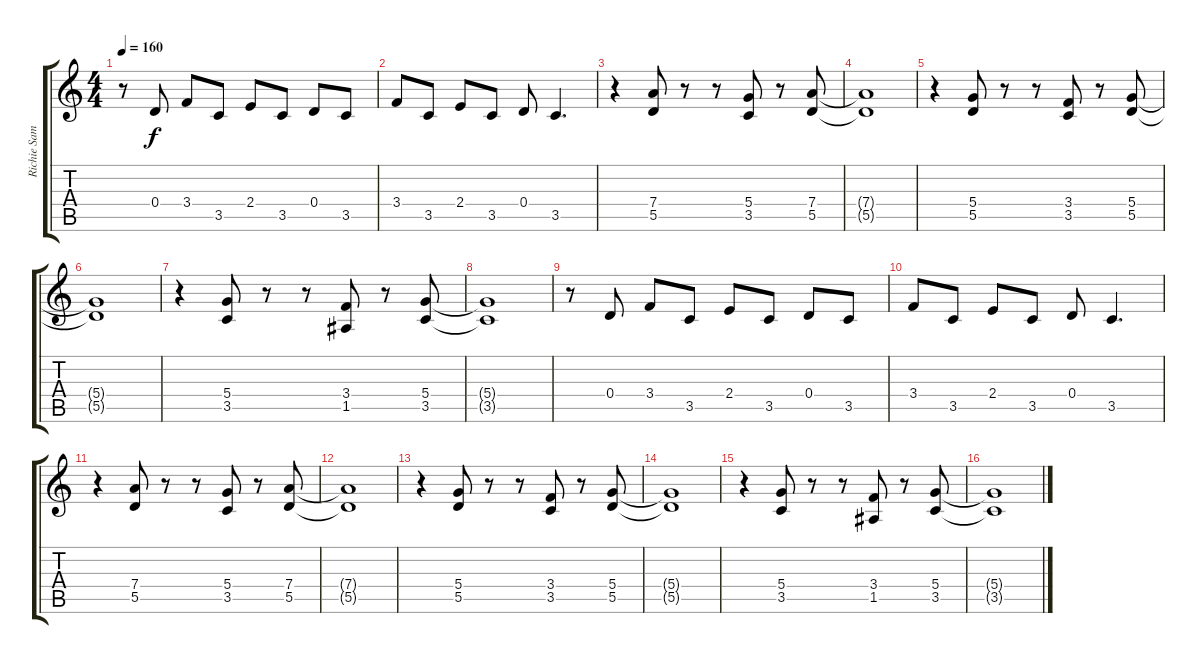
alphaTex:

\track ("Richie Sambora Gtr.2" "Richie Sam") {instrument distortionguitar}
\staff {score tabs}
\tuning (E4 B3 G3 D3 A2 E2) {hide}
\ts (4 4)
\tempo 160
\clef g2
\ks c
r.8{dy f} 0.4.8 3.4.8 3.5.8 2.4.8 3.5.8 0.4.8 3.5.8 |
3.4.8 3.5.8 2.4.8 3.5.8 0.4.8 3.5.4{d} |
r.4 (7.4 5.5).8 r.8 r.8 (5.4 3.5).8 r.8 (7.4 5.5).8 |
(7.4{t} 5.5{t}).1 |
r.4 (5.4 5.5).8 r.8 r.8 (3.4 3.5).8 r.8 (5.4 5.5).8 |
(5.4{t} 5.5{t}).1 |
r.4 (5.4 3.5).8 r.8 r.8 (3.4 1.5).8 r.8 (5.4 3.5).8 |
(5.4{t} 3.5{t}).1 |
r.8 0.4.8 3.4.8 3.5.8 2.4.8 3.5.8 0.4.8 3.5.8 |
3.4.8 3.5.8 2.4.8 3.5.8 0.4.8 3.5.4{d} |
r.4 (7.4 5.5).8 r.8 r.8 (5.4 3.5).8 r.8 (7.4 5.5).8 |
(7.4{t} 5.5{t}).1 |
r.4 (5.4 5.5).8 r.8 r.8 (3.4 3.5).8 r.8 (5.4 5.5).8 |
(5.4{t} 5.5{t}).1 |
r.4 (5.4 3.5).8 r.8 r.8 (3.4 1.5).8 r.8 (5.4 3.5).8 |
(5.4{t} 3.5{t}).1
